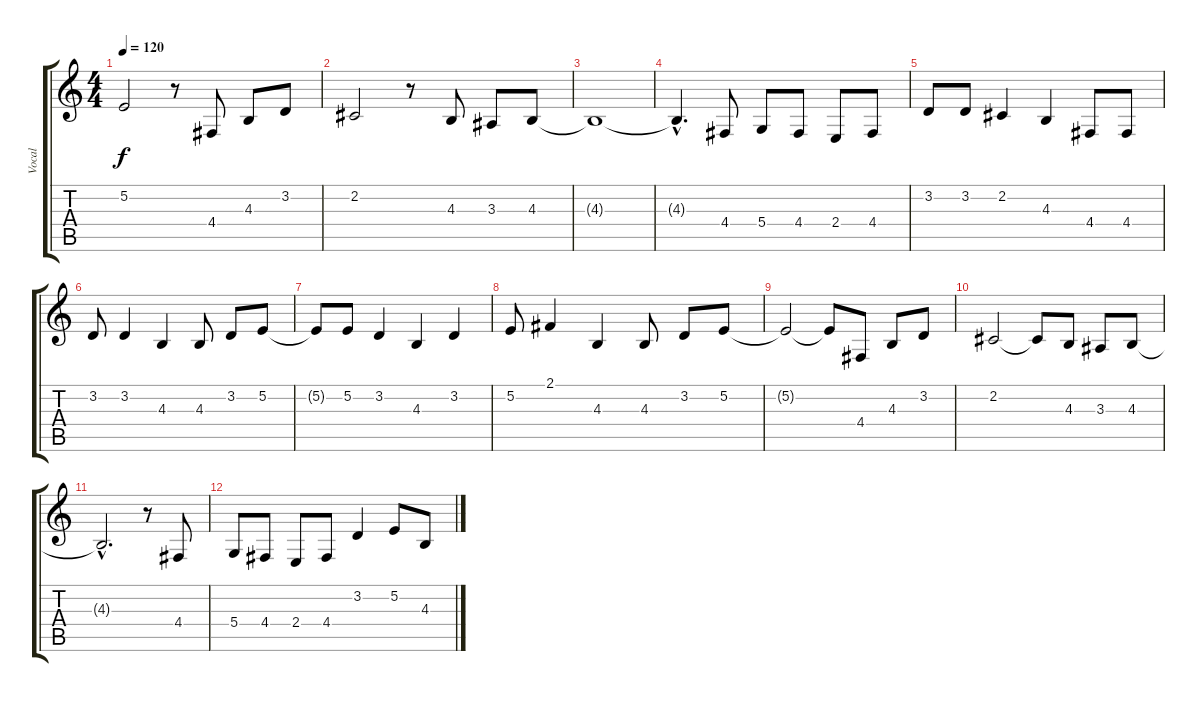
\track ("Vocal" "Vocal") {instrument fx5brightness}
\staff {score tabs}
\tuning (E4 B3 G3 D3 A2 E2) {hide}
\ts (4 4)
\tempo 120
\clef g2
\ks c
5.2{t}.2{dy f} r.8 4.4.8 4.3.8 3.2.8 |
2.2.2 r.8 4.3.8 3.3.8 4.3.8 |
4.3{t}.1 |
4.3{hac t}.4{d} 4.4.8 5.4.8 4.4.8 2.4.8 4.4.8 |
3.2.8 3.2.8 2.2.4 4.3.4 4.4.8 4.4.8 |
3.2.8 3.2.4 4.3.4 4.3.8 3.2.8 5.2.8 |
5.2{t}.8 5.2.8 3.2.4 4.3.4 3.2.4 |
5.2.8 2.1.4 4.3.4 4.3.8 3.2.8 5.2.8 |
5.2{t}.2 5.2{t}.8 4.4.8 4.3.8 3.2.8 |
2.2.2 2.2{t}.8 4.3.8 3.3.8 4.3.8 |
4.3{hac t}.2{d} r.8 4.4.8 |
5.4.8 4.4.8 2.4.8 4.4.8 3.2.4 5.2.8 4.3.8
